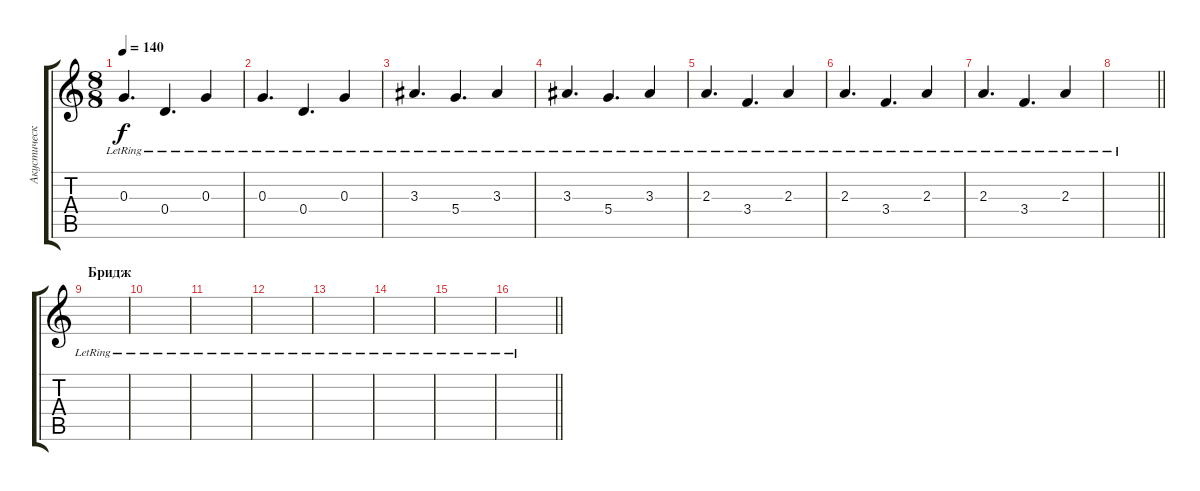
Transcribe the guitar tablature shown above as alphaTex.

\track ("Акустическая гитара" "Акустическ") {instrument acousticguitarnylon}
\staff {score tabs}
\tuning (E4 B3 G3 D3 A2 E2) {hide}
\ts (8 8)
\tempo 140
\clef g2
\ks c
0.3{lr}.4{d dy f} 0.4{lr}.4{d} 0.3{lr}.4 |
0.3{lr}.4{d} 0.4{lr}.4{d} 0.3{lr}.4 |
3.3{lr}.4{d} 5.4{lr}.4{d} 3.3{lr}.4 |
3.3{lr}.4{d} 5.4{lr}.4{d} 3.3{lr}.4 |
2.3{lr}.4{d} 3.4{lr}.4{d} 2.3{lr}.4 |
2.3{lr}.4{d} 3.4{lr}.4{d} 2.3{lr}.4 |
2.3{lr}.4{d} 3.4{lr}.4{d} 2.3{lr}.4 |
\barLineRight lightlight
|
\section ("" "Бридж")
|
|
|
|
|
|
|
\barLineRight lightlight
